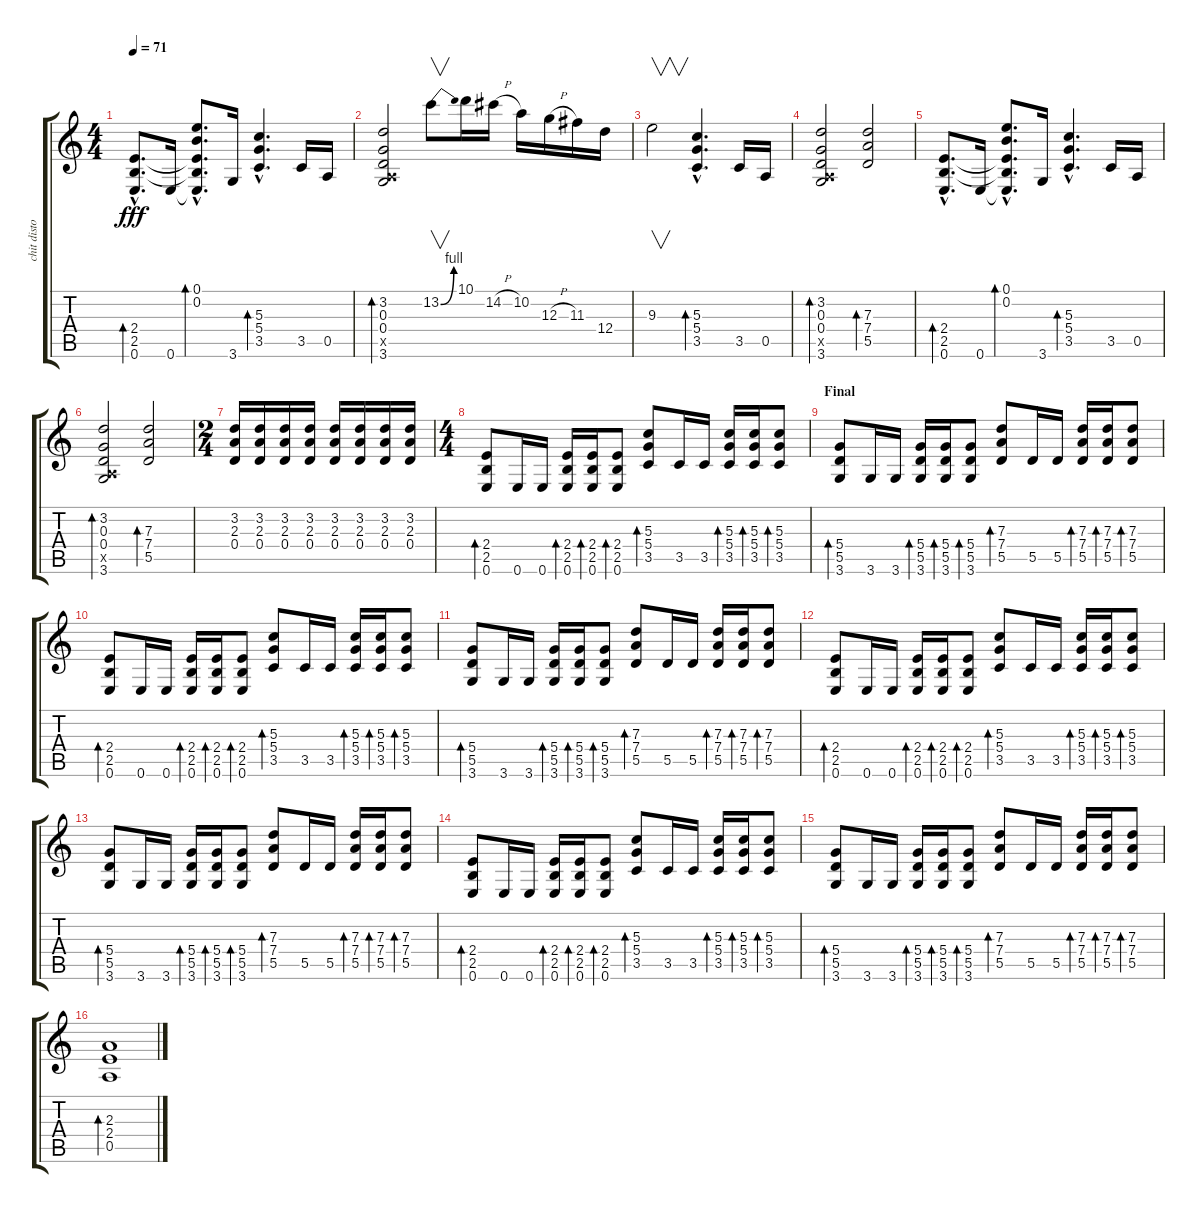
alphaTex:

\track ("chit distorta" "chit disto") {instrument distortionguitar}
\staff {score tabs}
\tuning (E4 B3 G3 D3 A2 E2) {hide}
\ts (4 4)
\tempo 71
\clef g2
\ks c
(2.4{hac} 2.5{hac} 0.6{hac}).8{d bd 60 dy fff} 0.6.16 (0.1{hac} 0.2{hac} 2.4{hac t} 2.5{hac t} 0.6{hac t}).8{d bd 60} 3.6.16 (5.3{hac} 5.4{hac} 3.5{hac}).4{d bd 60} 3.5.16 0.5.16 |
(3.2 0.3 0.4 0.5{x} 3.6).2{bd 60} 13.2{be (bend 0 0 60 4)}.8{v} 10.1.16 14.2{h}.16 10.2.16 12.3{h}.16 11.3.16 12.4.16 |
9.3.2{v} (5.3{hac} 5.4{hac} 3.5{hac}).4{d bd 60} 3.5.16 0.5.16 |
(3.2 0.3 0.4 0.5{x} 3.6).2{bd 60} (7.3 7.4 5.5).2{bd 60} |
(2.4{hac} 2.5{hac} 0.6{hac}).8{d bd 60} 0.6.16 (0.1{hac} 0.2{hac} 2.4{hac t} 2.5{hac t} 0.6{hac t}).8{d bd 60} 3.6.16 (5.3{hac} 5.4{hac} 3.5{hac}).4{d bd 60} 3.5.16 0.5.16 |
(3.2 0.3 0.4 0.5{x} 3.6).2{bd 60} (7.3 7.4 5.5).2{bd 60} |
\ts (2 4)
(3.2 2.3 0.4).16 (3.2 2.3 0.4).16 (3.2 2.3 0.4).16 (3.2 2.3 0.4).16 (3.2 2.3 0.4).16 (3.2 2.3 0.4).16 (3.2 2.3 0.4).16 (3.2 2.3 0.4).16 |
\ts (4 4)
(2.4 2.5 0.6).8{bd 60} 0.6.16 0.6.16 (2.4 2.5 0.6).16{bd 60} (2.4 2.5 0.6).16{bd 60} (2.4 2.5 0.6).8{bd 60} (5.3 5.4 3.5).8{bd 60} 3.5.16 3.5.16 (5.3 5.4 3.5).16{bd 60} (5.3 5.4 3.5).16{bd 60} (5.3 5.4 3.5).8{bd 60} |
\section ("" "Final")
(5.4 5.5 3.6).8{bd 60} 3.6.16 3.6.16 (5.4 5.5 3.6).16{bd 60} (5.4 5.5 3.6).16{bd 60} (5.4 5.5 3.6).8{bd 60} (7.3 7.4 5.5).8{bd 60} 5.5.16 5.5.16 (7.3 7.4 5.5).16{bd 60} (7.3 7.4 5.5).16{bd 60} (7.3 7.4 5.5).8{bd 60} |
(2.4 2.5 0.6).8{bd 60} 0.6.16 0.6.16 (2.4 2.5 0.6).16{bd 60} (2.4 2.5 0.6).16{bd 60} (2.4 2.5 0.6).8{bd 60} (5.3 5.4 3.5).8{bd 60} 3.5.16 3.5.16 (5.3 5.4 3.5).16{bd 60} (5.3 5.4 3.5).16{bd 60} (5.3 5.4 3.5).8{bd 60} |
(5.4 5.5 3.6).8{bd 60} 3.6.16 3.6.16 (5.4 5.5 3.6).16{bd 60} (5.4 5.5 3.6).16{bd 60} (5.4 5.5 3.6).8{bd 60} (7.3 7.4 5.5).8{bd 60} 5.5.16 5.5.16 (7.3 7.4 5.5).16{bd 60} (7.3 7.4 5.5).16{bd 60} (7.3 7.4 5.5).8{bd 60} |
(2.4 2.5 0.6).8{bd 60} 0.6.16 0.6.16 (2.4 2.5 0.6).16{bd 60} (2.4 2.5 0.6).16{bd 60} (2.4 2.5 0.6).8{bd 60} (5.3 5.4 3.5).8{bd 60} 3.5.16 3.5.16 (5.3 5.4 3.5).16{bd 60} (5.3 5.4 3.5).16{bd 60} (5.3 5.4 3.5).8{bd 60} |
(5.4 5.5 3.6).8{bd 60} 3.6.16 3.6.16 (5.4 5.5 3.6).16{bd 60} (5.4 5.5 3.6).16{bd 60} (5.4 5.5 3.6).8{bd 60} (7.3 7.4 5.5).8{bd 60} 5.5.16 5.5.16 (7.3 7.4 5.5).16{bd 60} (7.3 7.4 5.5).16{bd 60} (7.3 7.4 5.5).8{bd 60} |
(2.4 2.5 0.6).8{bd 60} 0.6.16 0.6.16 (2.4 2.5 0.6).16{bd 60} (2.4 2.5 0.6).16{bd 60} (2.4 2.5 0.6).8{bd 60} (5.3 5.4 3.5).8{bd 60} 3.5.16 3.5.16 (5.3 5.4 3.5).16{bd 60} (5.3 5.4 3.5).16{bd 60} (5.3 5.4 3.5).8{bd 60} |
(5.4 5.5 3.6).8{bd 60} 3.6.16 3.6.16 (5.4 5.5 3.6).16{bd 60} (5.4 5.5 3.6).16{bd 60} (5.4 5.5 3.6).8{bd 60} (7.3 7.4 5.5).8{bd 60} 5.5.16 5.5.16 (7.3 7.4 5.5).16{bd 60} (7.3 7.4 5.5).16{bd 60} (7.3 7.4 5.5).8{bd 60} |
(2.3 2.4 0.5).1{bd 60}
